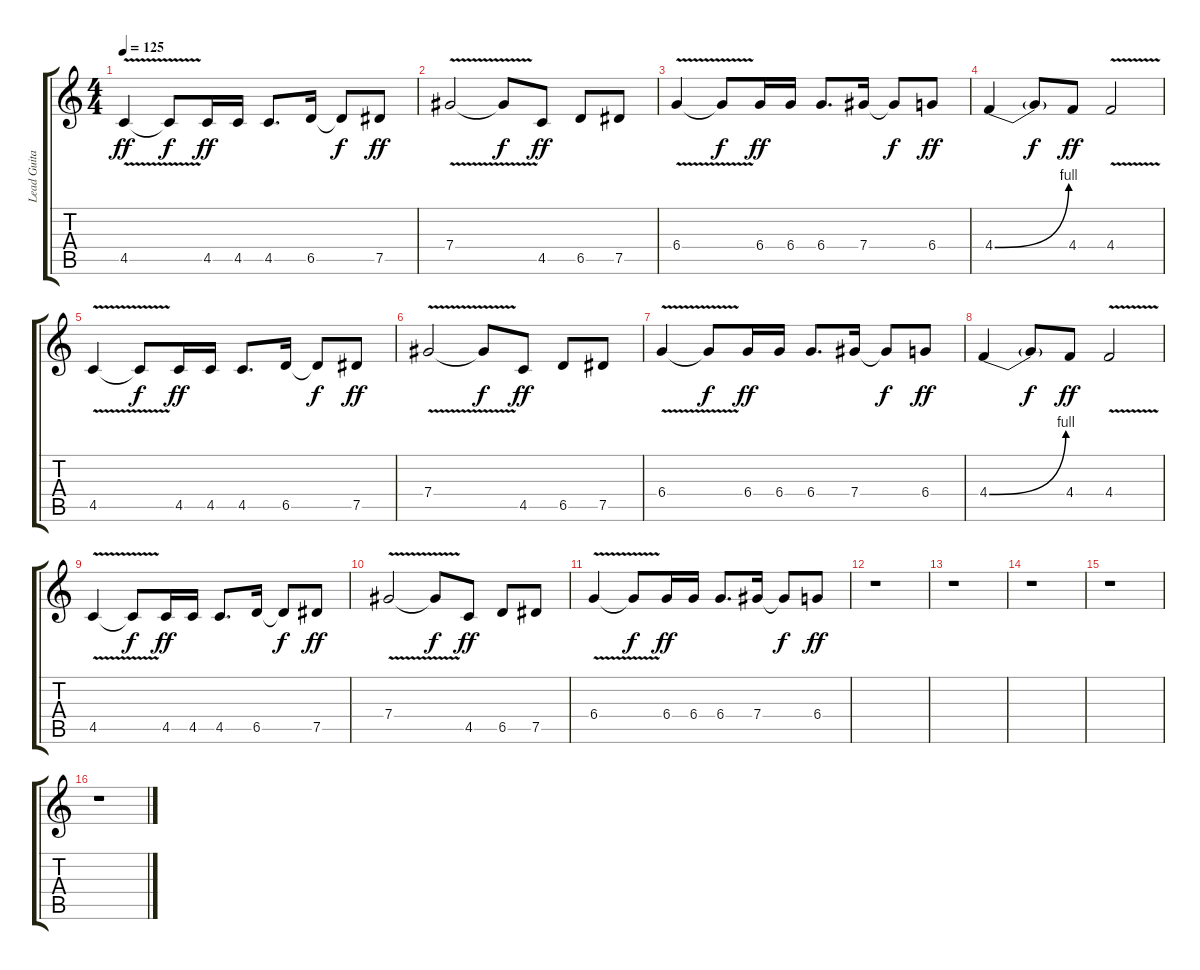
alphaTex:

\track ("Lead Guitar" "Lead Guita") {instrument distortionguitar}
\staff {score tabs}
\tuning (Eb4 Bb3 Gb3 Db3 Ab2 Eb2) {hide}
\ts (4 4)
\tempo 125
\clef g2
\ks c
4.5{v}.4{dy ff} 4.5{t}.8{dy f} 4.5.16{dy ff} 4.5.16 4.5.8{d} 6.5.16 6.5{t}.8{dy f} 7.5.8{dy ff} |
7.4{v}.2 7.4{t}.8{dy f} 4.5.8{dy ff} 6.5.8 7.5.8 |
6.4{v}.4 6.4{t}.8{dy f} 6.4.16{dy ff} 6.4.16 6.4.8{d} 7.4.16 7.4{t}.8{dy f} 6.4.8{dy ff} |
4.4{be (bend 0 0 60 4)}.4 4.4{t}.8{dy f} 4.4.8{dy ff} 4.4{v}.2 |
4.5{v}.4 4.5{t}.8{dy f} 4.5.16{dy ff} 4.5.16 4.5.8{d} 6.5.16 6.5{t}.8{dy f} 7.5.8{dy ff} |
7.4{v}.2 7.4{t}.8{dy f} 4.5.8{dy ff} 6.5.8 7.5.8 |
6.4{v}.4 6.4{t}.8{dy f} 6.4.16{dy ff} 6.4.16 6.4.8{d} 7.4.16 7.4{t}.8{dy f} 6.4.8{dy ff} |
4.4{be (bend 0 0 60 4)}.4 4.4{t}.8{dy f} 4.4.8{dy ff} 4.4{v}.2 |
4.5{v}.4 4.5{t}.8{dy f} 4.5.16{dy ff} 4.5.16 4.5.8{d} 6.5.16 6.5{t}.8{dy f} 7.5.8{dy ff} |
7.4{v}.2 7.4{t}.8{dy f} 4.5.8{dy ff} 6.5.8 7.5.8 |
6.4{v}.4 6.4{t}.8{dy f} 6.4.16{dy ff} 6.4.16 6.4.8{d} 7.4.16 7.4{t}.8{dy f} 6.4.8{dy ff} |
r.1 |
r.1 |
r.1 |
r.1 |
r.1
